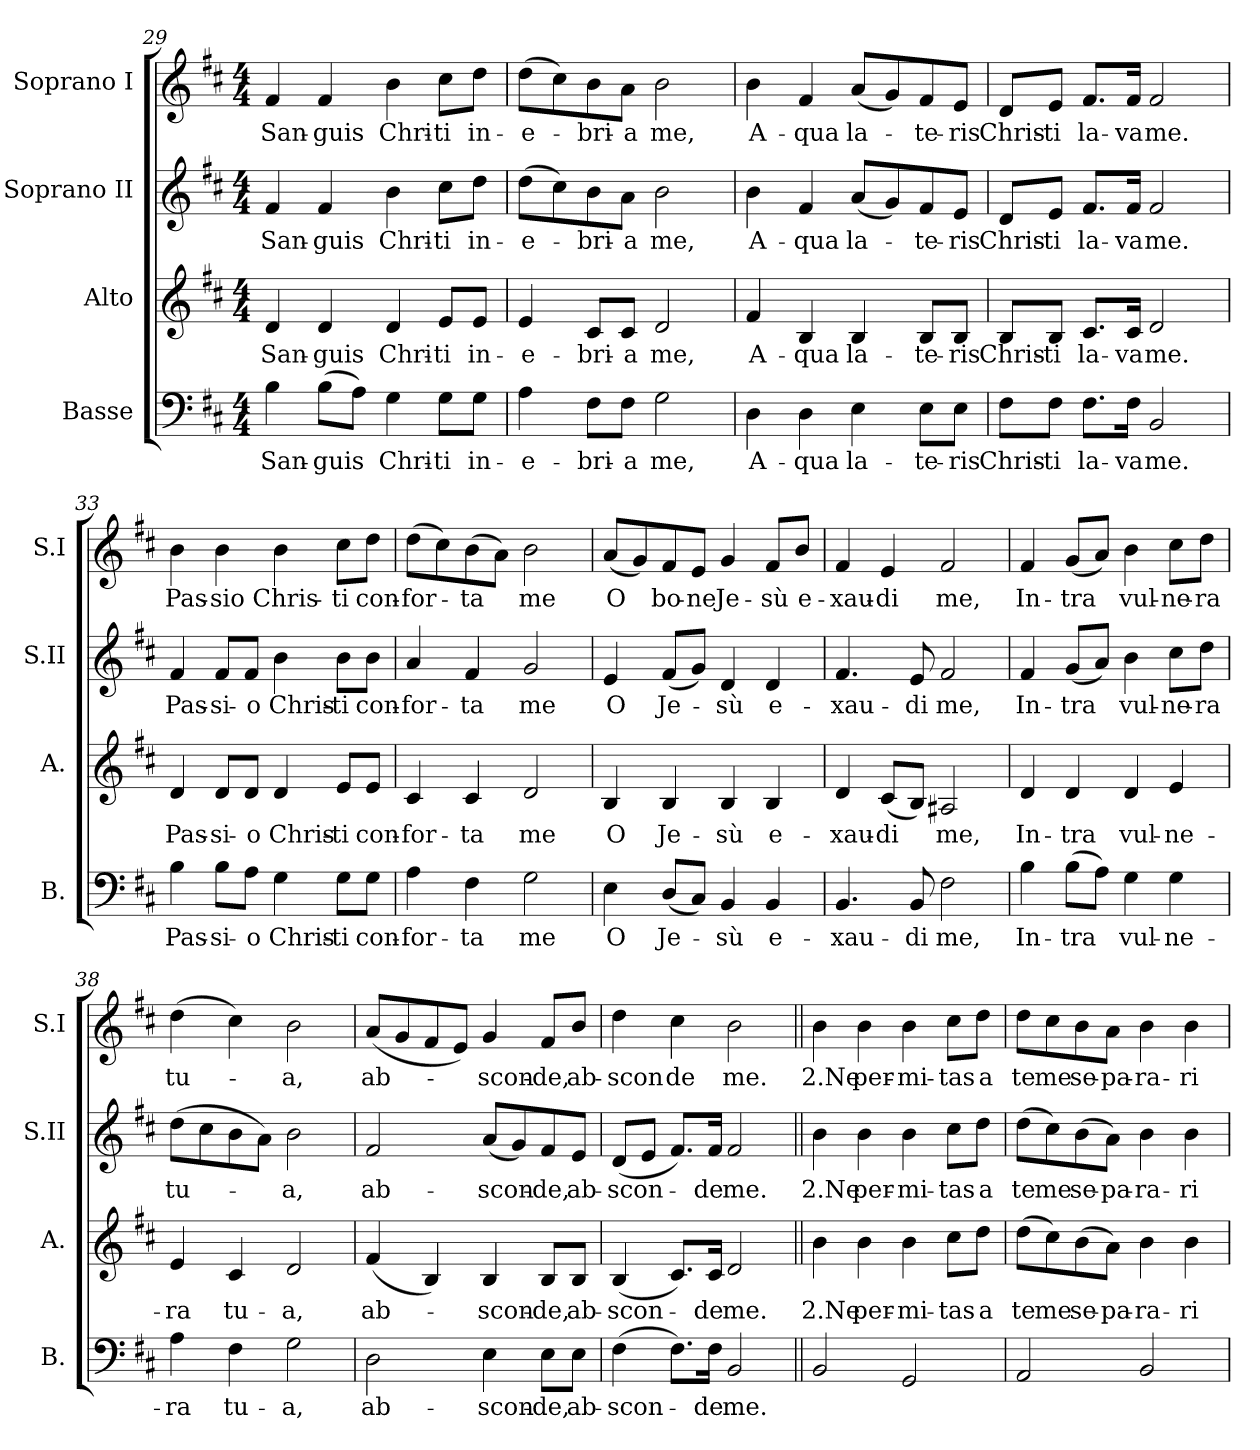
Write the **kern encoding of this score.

**kern	**text	**kern	**text	**kern	**text	**kern	**text
*part4	*part4	*part3	*part3	*part2	*part2	*part1	*part1
*staff4	*staff4	*staff3	*staff3	*staff2	*staff2	*staff1	*staff1
*I"Basse	*	*I"Alto	*	*I"Soprano II	*	*I"Soprano I	*
*I'B.	*	*I'A.	*	*I'S.II	*	*I'S.I	*
!!LO:PB:g=z
*clefF4	*	*clefG2	*	*clefG2	*	*clefG2	*
*k[f#c#]	*	*k[f#c#]	*	*k[f#c#]	*	*k[f#c#]	*
*M4/4	*	*M4/4	*	*M4/4	*	*M4/4	*
=29	=29	=29	=29	=29	=29	=29	=29
!	!LO:LY:b	!	!LO:LY:b	!	!LO:LY:b	!	!LO:LY:b
4B\	San-	4d/	San-	4f#/	San-	4f#/	San-
!	!LO:LY:b	!	!LO:LY:b	!	!LO:LY:b	!	!LO:LY:b
(8B\L	-guis	4d/	-guis	4f#/	-guis	4f#/	-guis
8A\J)	.	.	.	.	.	.	.
!	!LO:LY:b	!	!LO:LY:b	!	!LO:LY:b	!	!LO:LY:b
4G\	Chri-	4d/	Chri-	4b\	Chri-	4b\	Chri-
!	!LO:LY:b	!	!LO:LY:b	!	!LO:LY:b	!	!LO:LY:b
8G\L	-ti	8e/L	-ti	8cc#\L	-ti	8cc#\L	-ti
!	!LO:LY:b	!	!LO:LY:b	!	!LO:LY:b	!	!LO:LY:b
8G\J	in-	8e/J	in-	8dd\J	in-	8dd\J	in-
=30	=30	=30	=30	=30	=30	=30	=30
!	!LO:LY:b	!	!LO:LY:b	!	!LO:LY:b	!	!LO:LY:b
4A\	-e-	4e/	-e-	(8dd\L	-e-	(8dd\L	-e-
.	.	.	.	8cc#\)	.	8cc#\)	.
!	!LO:LY:b	!	!LO:LY:b	!	!LO:LY:b	!	!LO:LY:b
8F#\L	-bri-	8c#/L	-bri-	8b\	-bri-	8b\	-bri-
!	!LO:LY:b	!	!LO:LY:b	!	!LO:LY:b	!	!LO:LY:b
8F#\J	-a	8c#/J	-a	8a\J	-a	8a\J	-a
!	!LO:LY:b	!	!LO:LY:b	!	!LO:LY:b	!	!LO:LY:b
2G\	me,	2d/	me,	2b\	me,	2b\	me,
=31	=31	=31	=31	=31	=31	=31	=31
!	!LO:LY:b	!	!LO:LY:b	!	!LO:LY:b	!	!LO:LY:b
4D\	A-	4f#/	A-	4b\	A-	4b\	A-
!	!LO:LY:b	!	!LO:LY:b	!	!LO:LY:b	!	!LO:LY:b
4D\	-qua	4B/	-qua	4f#/	-qua	4f#/	-qua
!	!LO:LY:b	!	!LO:LY:b	!	!LO:LY:b	!	!LO:LY:b
4E\	la-	4B/	la-	(8a/L	la-	(8a/L	la-
.	.	.	.	8g/)	.	8g/)	.
!	!LO:LY:b	!	!LO:LY:b	!	!LO:LY:b	!	!LO:LY:b
8E\L	-te-	8B/L	-te-	8f#/	-te-	8f#/	-te-
!	!LO:LY:b	!	!LO:LY:b	!	!LO:LY:b	!	!LO:LY:b
8E\J	-ris	8B/J	-ris	8e/J	-ris	8e/J	-ris
=32	=32	=32	=32	=32	=32	=32	=32
!	!LO:LY:b	!	!LO:LY:b	!	!LO:LY:b	!	!LO:LY:b
8F#\L	Chris-	8B/L	Chris-	8d/L	Chris-	8d/L	Chris-
!	!LO:LY:b	!	!LO:LY:b	!	!LO:LY:b	!	!LO:LY:b
8F#\J	-ti	8B/J	-ti	8e/J	-ti	8e/J	-ti
!	!LO:LY:b	!	!LO:LY:b	!	!LO:LY:b	!	!LO:LY:b
8.F#\L	la-	8.c#/L	la-	8.f#/L	la-	8.f#/L	la-
!	!LO:LY:b	!	!LO:LY:b	!	!LO:LY:b	!	!LO:LY:b
16F#\Jk	-va	16c#/Jk	-va	16f#/Jk	-va	16f#/Jk	-va
!	!LO:LY:b	!	!LO:LY:b	!	!LO:LY:b	!	!LO:LY:b
2BB/	me.	2d/	me.	2f#/	me.	2f#/	me.
!!LO:LB:g=z
=33	=33	=33	=33	=33	=33	=33	=33
!	!LO:LY:b	!	!LO:LY:b	!	!LO:LY:b	!	!LO:LY:b
4B\	Pas-	4d/	Pas-	4f#/	Pas-	4b\	Pas-
!	!LO:LY:b	!	!LO:LY:b	!	!LO:LY:b	!	!LO:LY:b
8B\L	-si-	8d/L	-si-	8f#/L	-si-	4b\	-sio
!	!LO:LY:b	!	!LO:LY:b	!	!LO:LY:b	!	!
8A\J	-o	8d/J	-o	8f#/J	-o	.	.
!	!LO:LY:b	!	!LO:LY:b	!	!LO:LY:b	!	!LO:LY:b
4G\	Chris-	4d/	Chris-	4b\	Chris-	4b\	Chris-
!	!LO:LY:b	!	!LO:LY:b	!	!LO:LY:b	!	!LO:LY:b
8G\L	-ti	8e/L	-ti	8b\L	-ti	8cc#\L	-ti
!	!LO:LY:b	!	!LO:LY:b	!	!LO:LY:b	!	!LO:LY:b
8G\J	con-	8e/J	con-	8b\J	con-	8dd\J	con-
=34	=34	=34	=34	=34	=34	=34	=34
!	!LO:LY:b	!	!LO:LY:b	!	!LO:LY:b	!	!LO:LY:b
4A\	-for-	4c#/	-for-	4a/	-for-	(8dd\L	-for-
.	.	.	.	.	.	8cc#\)	.
!	!LO:LY:b	!	!LO:LY:b	!	!LO:LY:b	!	!LO:LY:b
4F#\	-ta	4c#/	-ta	4f#/	-ta	(8b\	-ta
.	.	.	.	.	.	8a\J)	.
!	!LO:LY:b	!	!LO:LY:b	!	!LO:LY:b	!	!LO:LY:b
2G\	me	2d/	me	2g/	me	2b\	me
=35	=35	=35	=35	=35	=35	=35	=35
!	!LO:LY:b	!	!LO:LY:b	!	!LO:LY:b	!	!LO:LY:b
4E\	O	4B/	O	4e/	O	(8a/L	O
.	.	.	.	.	.	8g/)	.
!	!LO:LY:b	!	!LO:LY:b	!	!LO:LY:b	!	!LO:LY:b
(8D/L	Je-	4B/	Je-	(8f#/L	Je-	8f#/	bo-
!	!	!	!	!	!	!	!LO:LY:b
8C#/J)	.	.	.	8g/J)	.	8e/J	-ne
!	!LO:LY:b	!	!LO:LY:b	!	!LO:LY:b	!	!LO:LY:b
4BB/	-sù	4B/	-sù	4d/	-sù	4g/	Je-
!	!LO:LY:b	!	!LO:LY:b	!	!LO:LY:b	!	!LO:LY:b
4BB/	e-	4B/	e-	4d/	e-	8f#/L	-sù
!	!	!	!	!	!	!	!LO:LY:b
.	.	.	.	.	.	8b/J	e-
=36	=36	=36	=36	=36	=36	=36	=36
!	!LO:LY:b	!	!LO:LY:b	!	!LO:LY:b	!	!LO:LY:b
4.BB/	-xau-	4d/	-xau-	4.f#/	-xau-	4f#/	-xau-
!	!	!	!LO:LY:b	!	!	!	!LO:LY:b
.	.	(8c#/L	-di	.	.	4e/	-di
!	!LO:LY:b	!	!	!	!LO:LY:b	!	!
8BB/	-di	8B/J)	.	8e/	-di	.	.
!	!LO:LY:b	!	!LO:LY:b	!	!LO:LY:b	!	!LO:LY:b
2F#\	me,	2A#X/	me,	2f#/	me,	2f#/	me,
!!LO:LB:g=z
=37	=37	=37	=37	=37	=37	=37	=37
!	!LO:LY:b	!	!LO:LY:b	!	!LO:LY:b	!	!LO:LY:b
4B\	In-	4d/	In-	4f#/	In-	4f#/	In-
!	!LO:LY:b	!	!LO:LY:b	!	!LO:LY:b	!	!LO:LY:b
(8B\L	-tra	4d/	-tra	(8g/L	-tra	(8g/L	-tra
8A\J)	.	.	.	8a/J)	.	8a/J)	.
!	!LO:LY:b	!	!LO:LY:b	!	!LO:LY:b	!	!LO:LY:b
4G\	vul-	4d/	vul-	4b\	vul-	4b\	vul-
!	!LO:LY:b	!	!LO:LY:b	!	!LO:LY:b	!	!LO:LY:b
4G\	-ne-	4e/	-ne-	8cc#\L	-ne-	8cc#\L	-ne-
!	!	!	!	!	!LO:LY:b	!	!LO:LY:b
.	.	.	.	8dd\J	-ra	8dd\J	-ra
=38	=38	=38	=38	=38	=38	=38	=38
!	!LO:LY:b	!	!LO:LY:b	!	!LO:LY:b	!	!LO:LY:b
4A\	-ra	4e/	-ra	(8dd\L	tu-	(4dd\	tu-
.	.	.	.	8cc#\	.	.	.
!	!LO:LY:b	!	!LO:LY:b	!	!	!	!
4F#\	tu-	4c#/	tu-	8b\	.	4cc#\)	.
.	.	.	.	8a\J)	.	.	.
!	!LO:LY:b	!	!LO:LY:b	!	!LO:LY:b	!	!LO:LY:b
2G\	-a,	2d/	-a,	2b\	-a,	2b\	-a,
=39	=39	=39	=39	=39	=39	=39	=39
!	!LO:LY:b	!	!LO:LY:b	!	!LO:LY:b	!	!LO:LY:b
2D\	ab-	(4f#/	ab-	2f#/	ab-	(8a/L	ab-
.	.	.	.	.	.	8g/	.
.	.	4B/)	.	.	.	8f#/	.
.	.	.	.	.	.	8e/J)	.
!	!LO:LY:b	!	!LO:LY:b	!	!LO:LY:b	!	!LO:LY:b
4E\	-scon-	4B/	-scon-	(8a/L	-scon-	4g/	-scon-
.	.	.	.	8g/)	.	.	.
!	!LO:LY:b	!	!LO:LY:b	!	!LO:LY:b	!	!LO:LY:b
8E\L	-de,	8B/L	-de,	8f#/	-de,	8f#/L	-de,
!	!LO:LY:b	!	!LO:LY:b	!	!LO:LY:b	!	!LO:LY:b
8E\J	ab-	8B/J	ab-	8e/J	ab-	8b/J	ab-
=40	=40	=40	=40	=40	=40	=40	=40
!	!LO:LY:b	!	!LO:LY:b	!	!LO:LY:b	!	!LO:LY:b
(4F#\	-scon-	(4B/	-scon-	(8d/L	-scon-	4dd\	-scon
.	.	.	.	8e/J	.	.	.
!	!	!	!	!	!	!	!LO:LY:b
8.F#\L)	.	8.c#/L)	.	8.f#/L)	.	4cc#\	de
!	!LO:LY:b	!	!LO:LY:b	!	!LO:LY:b	!	!
16F#\Jk	-de	16c#/Jk	-de	16f#/Jk	-de	.	.
!	!LO:LY:b	!	!LO:LY:b	!	!LO:LY:b	!	!LO:LY:b
2BB/	me.	2d/	me.	2f#/	me.	2b\	me.
!!LO:PB:g=z
=41||	=41||	=41||	=41||	=41||	=41||	=41||	=41||
!	!	!	!LO:LY:b	!	!LO:LY:b	!	!LO:LY:b
2BB/	.	4b\	2.Ne	4b\	2.Ne	4b\	2.Ne
!	!	!	!LO:LY:b	!	!LO:LY:b	!	!LO:LY:b
.	.	4b\	per-	4b\	per-	4b\	per-
!	!	!	!LO:LY:b	!	!LO:LY:b	!	!LO:LY:b
2GG/	.	4b\	-mi-	4b\	-mi-	4b\	-mi-
!	!	!	!LO:LY:b	!	!LO:LY:b	!	!LO:LY:b
.	.	8cc#\L	-tas	8cc#\L	-tas	8cc#\L	-tas
!	!	!	!LO:LY:b	!	!LO:LY:b	!	!LO:LY:b
.	.	8dd\J	a	8dd\J	a	8dd\J	a
=42	=42	=42	=42	=42	=42	=42	=42
!	!	!	!LO:LY:b	!	!LO:LY:b	!	!LO:LY:b
2AA/	.	(8dd\L	te	(8dd\L	te	8dd\L	te
!	!	!	!LO:LY:b	!	!LO:LY:b	!	!LO:LY:b
.	.	8cc#\)	me	8cc#\)	me	8cc#\	me
!	!	!	!LO:LY:b	!	!LO:LY:b	!	!LO:LY:b
.	.	(8b\	se-	(8b\	se-	8b\	se-
!	!	!	!LO:LY:b	!	!LO:LY:b	!	!LO:LY:b
.	.	8a\J)	-pa-	8a\J)	-pa-	8a\J	-pa-
!	!	!	!LO:LY:b	!	!LO:LY:b	!	!LO:LY:b
2BB/	.	4b\	-ra-	4b\	-ra-	4b\	-ra-
!	!	!	!LO:LY:b	!	!LO:LY:b	!	!LO:LY:b
.	.	4b\	-ri	4b\	-ri	4b\	-ri
=	=	=	=	=	=	=	=
*-	*-	*-	*-	*-	*-	*-	*-
